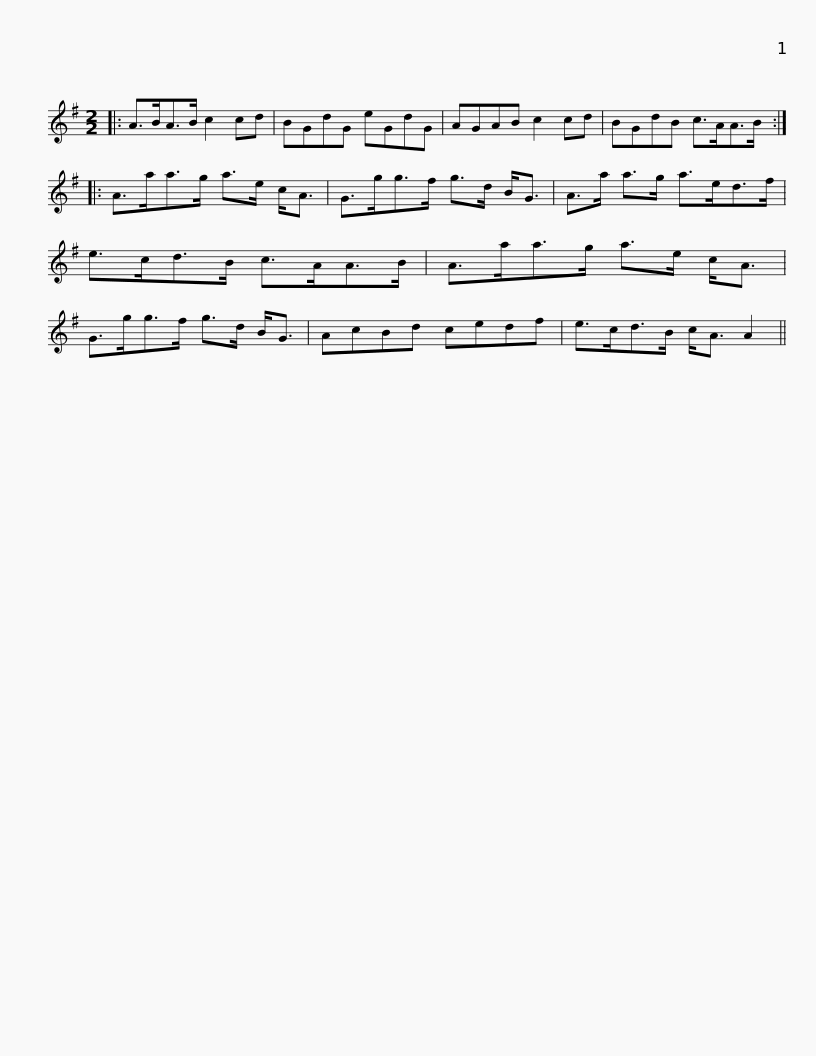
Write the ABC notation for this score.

X:1
L:1/8
M:2/2
I:linebreak $
K:G
V:1 treble
V:1
|: A>BA>B c2 cd | BGdG eGdG | AGAB c2 cd | BGdB c>AA>B :: A>aa>g a>e c<A |$ %5
 G>gg>f g>d B<G | A>a a>g a>ed>f | e>cd>B c>AA>B | A>aa>g a>e c<A |$ G>gg>f g>d B<G | %10
 AcBd cedf | e>cd>B c<A A2 || %12
